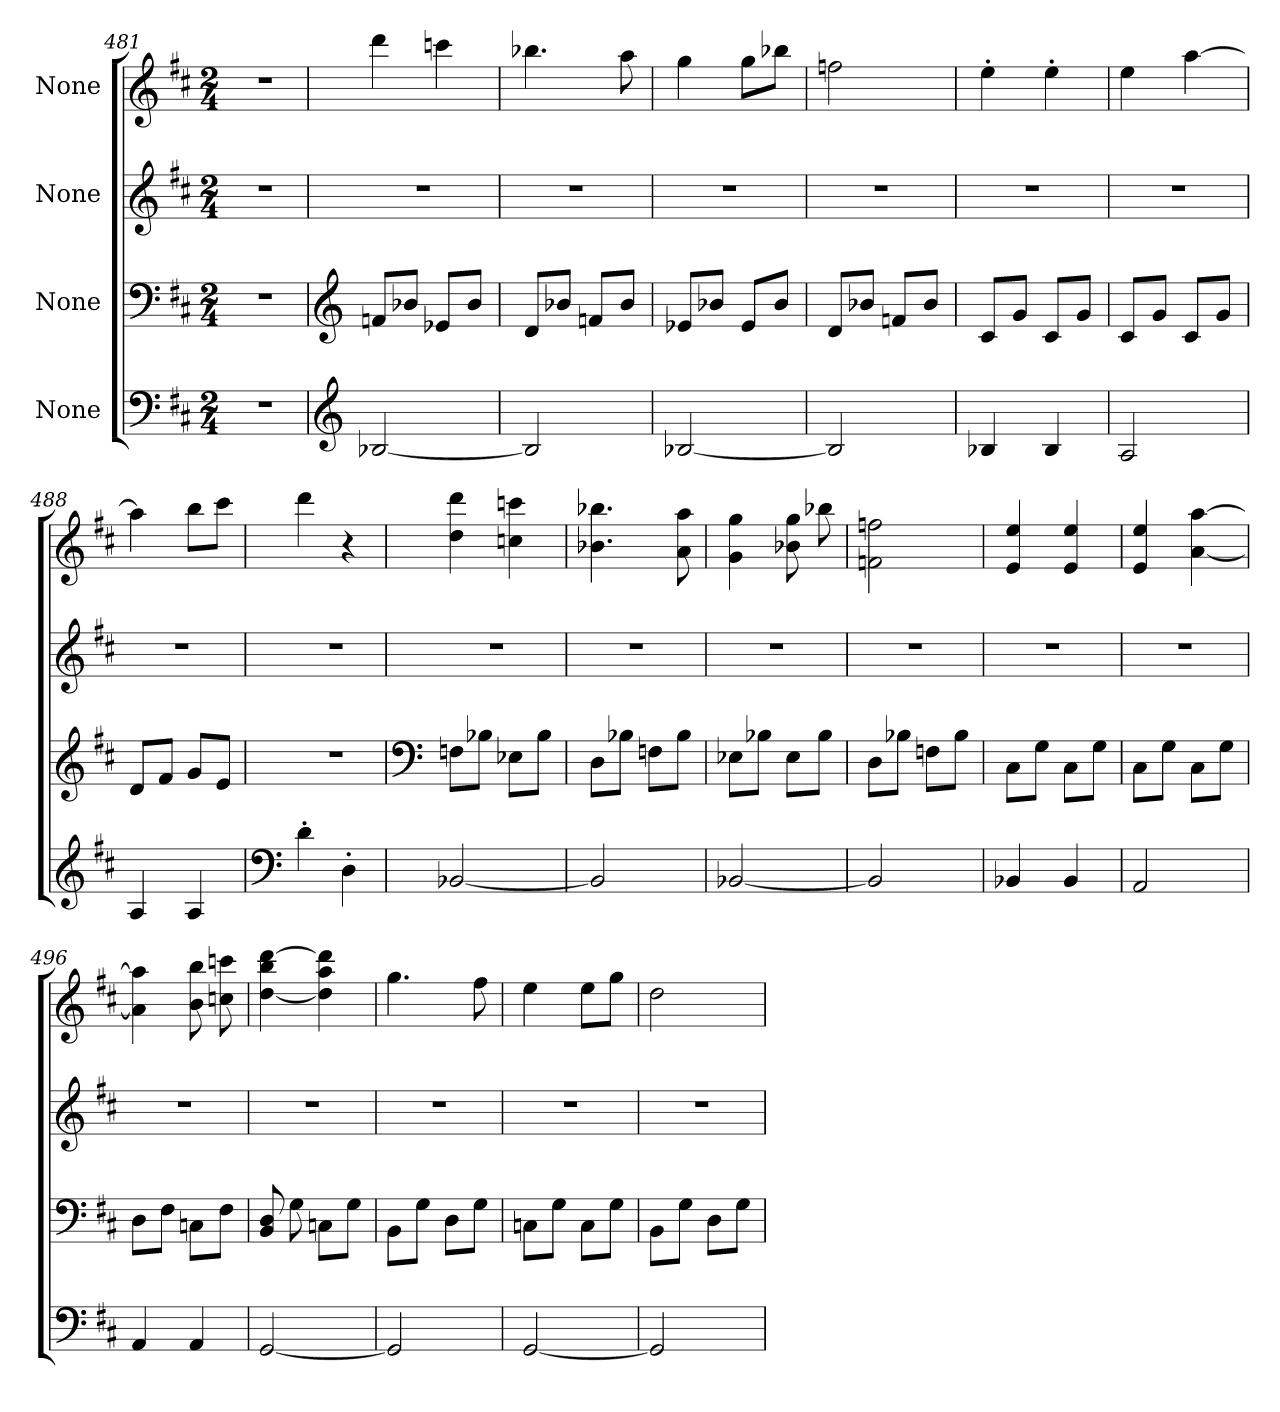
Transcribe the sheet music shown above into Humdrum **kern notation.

**kern	**kern	**kern	**kern
*part4	*part3	*part2	*part1
*staff4	*staff3	*staff2	*staff1
*I"None	*I"None	*I"None	*I"None
*clefF4	*clefF4	*clefG2	*clefG2
*k[f#c#]	*k[f#c#]	*k[f#c#]	*k[f#c#]
*M2/4	*M2/4	*M2/4	*M2/4
=481	=481	=481	=481
2r	2r	2r	2r
=482	=482	=482	=482
*clefG2	*clefG2	*	*
[2B-X/	8fn/L	2r	4ddd\
.	8b-X/J	.	.
.	8e-X/L	.	4cccn\
.	8b-/J	.	.
=483	=483	=483	=483
2B-/]	8d/L	2r	4.bb-X\
.	8b-X/J	.	.
.	8fn/L	.	.
.	8b-/J	.	8aa\
=484	=484	=484	=484
[2B-X/	8e-X/L	2r	4gg\
.	8b-X/J	.	.
.	8e-/L	.	8gg\L
.	8b-/J	.	8bb-X\J
=485	=485	=485	=485
2B-/]	8d/L	2r	2ffn\
.	8b-X/J	.	.
.	8fn/L	.	.
.	8b-/J	.	.
=486	=486	=486	=486
4B-X/	8c#/L	2r	4ee'\
.	8g/J	.	.
4B-/	8c#/L	.	4ee'\
.	8g/J	.	.
=487	=487	=487	=487
2A/	8c#/L	2r	4ee\
.	8g/J	.	.
.	8c#/L	.	[4aa\
.	8g/J	.	.
=488	=488	=488	=488
4A/	8d/L	2r	4aa\]
.	8f#/J	.	.
4A/	8g/L	.	8bb\L
.	8e/J	.	8ccc#\J
=489	=489	=489	=489
*clefF4	*	*	*
4d'\	2r	2r	4ddd\
4D'\	.	.	4r
=490	=490	=490	=490
*	*clefF4	*	*
[2BB-X/	8Fn\L	2r	4dd\ 4ddd\
.	8B-X\J	.	.
.	8E-X\L	.	4ccn\ 4cccn\
.	8B-\J	.	.
=491	=491	=491	=491
2BB-/]	8D\L	2r	4.b-X\ 4.bb-X\
.	8B-X\J	.	.
.	8Fn\L	.	.
.	8B-\J	.	8a\ 8aa\
=492	=492	=492	=492
[2BB-X/	8E-X\L	2r	4g\ 4gg\
.	8B-X\J	.	.
.	8E-\L	.	8b-X\ 8gg\
.	8B-\J	.	8bb-X\
=493	=493	=493	=493
2BB-/]	8D\L	2r	2fn\ 2ffn\
.	8B-X\J	.	.
.	8Fn\L	.	.
.	8B-\J	.	.
=494	=494	=494	=494
4BB-X/	8C#\L	2r	4e/ 4ee/
.	8G\J	.	.
4BB-/	8C#\L	.	4e/ 4ee/
.	8G\J	.	.
=495	=495	=495	=495
2AA/	8C#\L	2r	4e/ 4ee/
.	8G\J	.	.
.	8C#\L	.	[4a\ [4aa\
.	8G\J	.	.
=496	=496	=496	=496
4AA/	8D\L	2r	4a\] 4aa\]
.	8F#\J	.	.
4AA/	8Cn\L	.	8b\ 8bb\
.	8F#\J	.	8ccn\ 8cccn\
=497	=497	=497	=497
[2GG/	8BB/ 8D/	2r	[4dd\ 4bb\ [4ddd\
.	8G\	.	.
.	8Cn\L	.	4dd\] 4aa\ 4ddd\]
.	8G\J	.	.
=498	=498	=498	=498
2GG/]	8BB\L	2r	4.gg\
.	8G\J	.	.
.	8D\L	.	.
.	8G\J	.	8ff#\
=499	=499	=499	=499
[2GG/	8Cn\L	2r	4ee\
.	8G\J	.	.
.	8C\L	.	8ee\L
.	8G\J	.	8gg\J
=500	=500	=500	=500
2GG/]	8BB\L	2r	2dd\
.	8G\J	.	.
.	8D\L	.	.
.	8G\J	.	.
=	=	=	=
*-	*-	*-	*-
